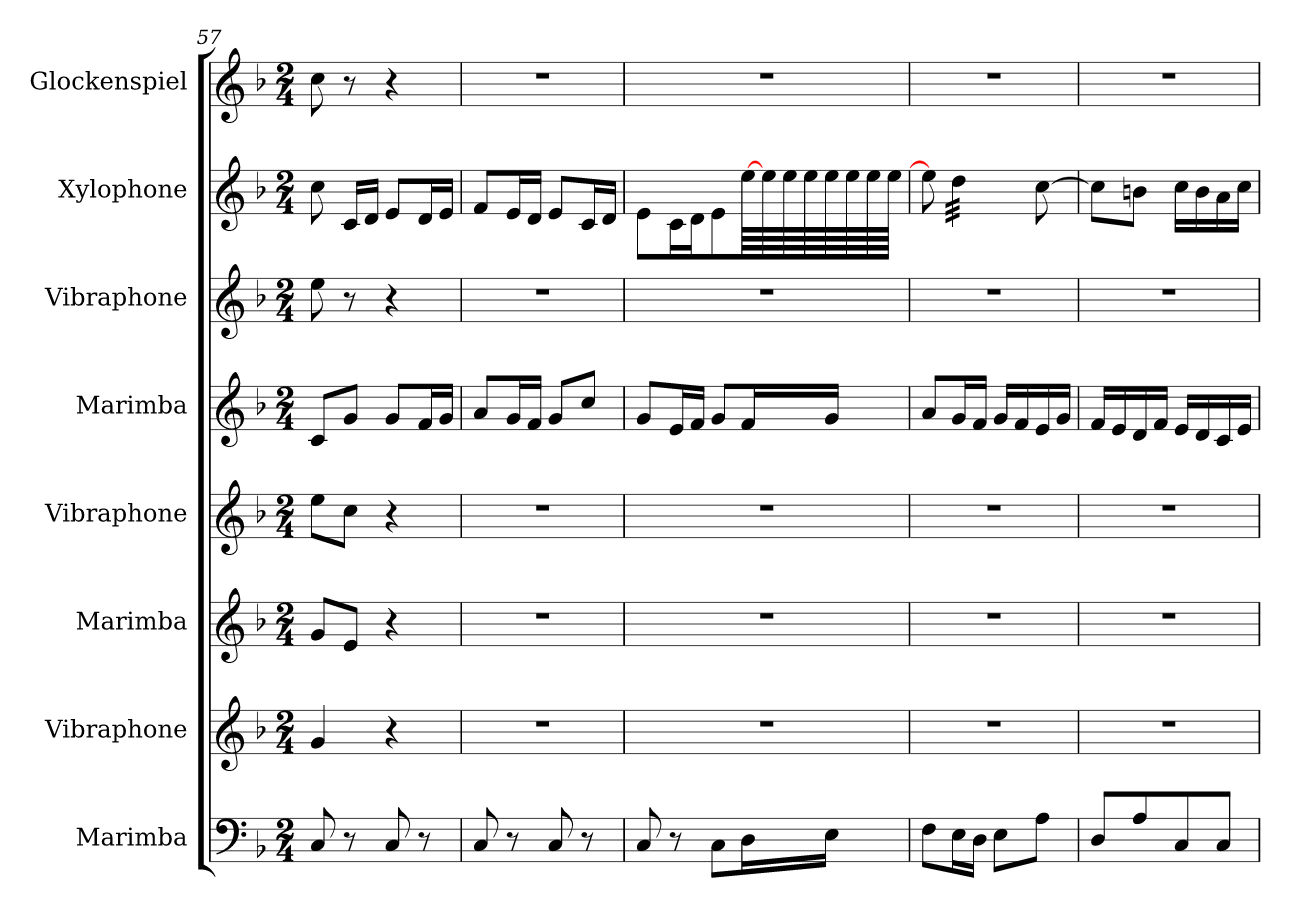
**kern	**kern	**kern	**kern	**kern	**kern	**kern	**kern
*part8	*part7	*part6	*part5	*part4	*part3	*part2	*part1
*staff8	*staff7	*staff6	*staff5	*staff4	*staff3	*staff2	*staff1
*I"Marimba	*I"Vibraphone	*I"Marimba	*I"Vibraphone	*I"Marimba	*I"Vibraphone	*I"Xylophone	*I"Glockenspiel
*I'Mrm.	*I'Vib.	*I'Mrm.	*I'Vib.	*I'Mrm.	*I'Vib.	*I'Xyl.	*I'Glock.
*clefF4	*clefG2	*clefG2	*clefG2	*clefG2	*clefG2	*clefG2	*clefG2
*	*	*	*	*	*	*ITrd-7c-12	*ITrd-14c-24
*k[b-]	*k[b-]	*k[b-]	*k[b-]	*k[b-]	*k[b-]	*k[b-]	*k[b-]
*M2/4	*M2/4	*M2/4	*M2/4	*M2/4	*M2/4	*M2/4	*M2/4
=57	=57	=57	=57	=57	=57	=57	=57
8C/	4g/	8g/L	8ee\L	8c/L	8ee\	8ccc\	8cccc\
8r	.	8e/J	8cc\J	8g/J	8r	16cc/LL	8r
.	.	.	.	.	.	16dd/JJ	.
8C/	4r	4r	4r	8g/L	4r	8ee/L	4r
8r	.	.	.	16f/L	.	16dd/L	.
.	.	.	.	16g/JJ	.	16ee/JJ	.
=58	=58	=58	=58	=58	=58	=58	=58
8C/	2r	2r	2r	8a/L	2r	8ff/L	2r
8r	.	.	.	16g/L	.	16ee/L	.
.	.	.	.	16f/JJ	.	16dd/JJ	.
8C/	.	.	.	8g/L	.	8ee/L	.
8r	.	.	.	8cc/J	.	16cc/L	.
.	.	.	.	.	.	16dd/JJ	.
=59	=59	=59	=59	=59	=59	=59	=59
8C/	2r	2r	2r	8g/L	2r	8ee/L	2r
8r	.	.	.	16e/L	.	16cc/L	.
.	.	.	.	16f/JJ	.	16dd/JJ	.
8C\L	.	.	.	8g/L	.	8ee\L	.
*	*	*	*	*	*	*tremolo	*
16D\L	.	.	.	16f/L	.	[64eee\	.
.	.	.	.	.	.	64eee\	.
.	.	.	.	.	.	64eee\	.
.	.	.	.	.	.	64eee\	.
16E\JJ	.	.	.	16g/JJ	.	64eee\	.
.	.	.	.	.	.	64eee\	.
.	.	.	.	.	.	64eee\	.
.	.	.	.	.	.	64eee\JJJJ	.
*	*	*	*	*	*	*Xtremolo	*
=60	=60	=60	=60	=60	=60	=60	=60
8F\L	2r	2r	2r	8a/L	2r	8eee\]	2r
*	*	*	*	*	*	*tremolo	*
16E\L	.	.	.	16g/L	.	32ddd\LLL	.
.	.	.	.	.	.	32ddd\	.
16D\JJ	.	.	.	16f/JJ	.	32ddd\	.
.	.	.	.	.	.	32ddd\	.
8E\L	.	.	.	16g/LL	.	32ddd\	.
.	.	.	.	.	.	32ddd\	.
.	.	.	.	16f/	.	32ddd\	.
.	.	.	.	.	.	32ddd\JJJ	.
*	*	*	*	*	*	*Xtremolo	*
8A\J	.	.	.	16e/	.	[8ccc\	.
.	.	.	.	16g/JJ	.	.	.
=61	=61	=61	=61	=61	=61	=61	=61
8D/L	2r	2r	2r	16f/LL	2r	8ccc\L]	2r
.	.	.	.	16e/	.	.	.
8A/	.	.	.	16d/	.	8bbn\J	.
.	.	.	.	16f/JJ	.	.	.
8C/	.	.	.	16e/LL	.	16ccc\LL	.
.	.	.	.	16d/	.	16bb\	.
8C/J	.	.	.	16c/	.	16aa\	.
.	.	.	.	16e/JJ	.	16ccc\JJ	.
=	=	=	=	=	=	=	=
*-	*-	*-	*-	*-	*-	*-	*-
